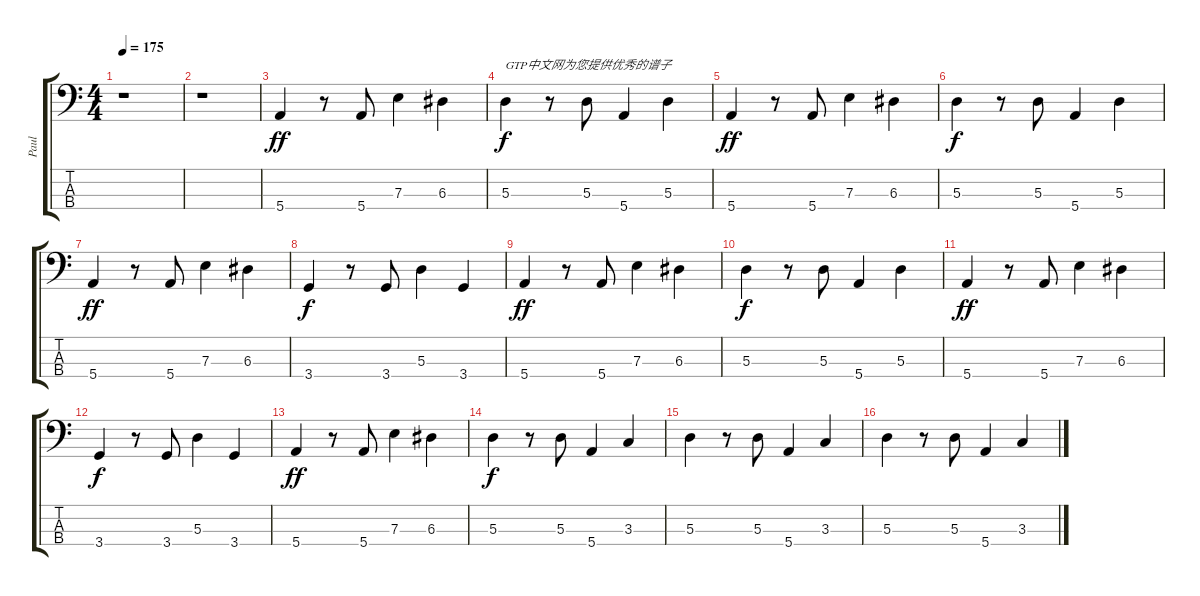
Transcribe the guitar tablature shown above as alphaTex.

\track ("Paul" "Paul") {instrument fretlessbass}
\staff {score tabs}
\tuning (G2 D2 A1 E1) {hide}
\ts (4 4)
\tempo 175
\clef f4
\ks c
r.1{dy ff instrument fretlessbass} |
r.1 |
5.4.4{volume 16} r.8 5.4.8 7.3.4 6.3.4 |
5.3.4{txt "GTP中文网为您提供优秀的谱子" dy f} r.8 5.3.8 5.4.4 5.3.4 |
5.4.4{dy ff volume 16} r.8 5.4.8 7.3.4 6.3.4 |
5.3.4{dy f} r.8 5.3.8 5.4.4 5.3.4 |
5.4.4{dy ff volume 16} r.8 5.4.8 7.3.4 6.3.4 |
3.4.4{dy f} r.8 3.4.8 5.3.4 3.4.4 |
5.4.4{dy ff volume 16} r.8 5.4.8 7.3.4 6.3.4 |
5.3.4{dy f} r.8 5.3.8 5.4.4 5.3.4 |
5.4.4{dy ff volume 16} r.8 5.4.8 7.3.4 6.3.4 |
3.4.4{dy f} r.8 3.4.8 5.3.4 3.4.4 |
5.4.4{dy ff volume 16} r.8 5.4.8 7.3.4 6.3.4 |
5.3.4{dy f} r.8 5.3.8 5.4.4 3.3.4 |
5.3.4 r.8 5.3.8 5.4.4 3.3.4 |
5.3.4 r.8 5.3.8 5.4.4 3.3.4
